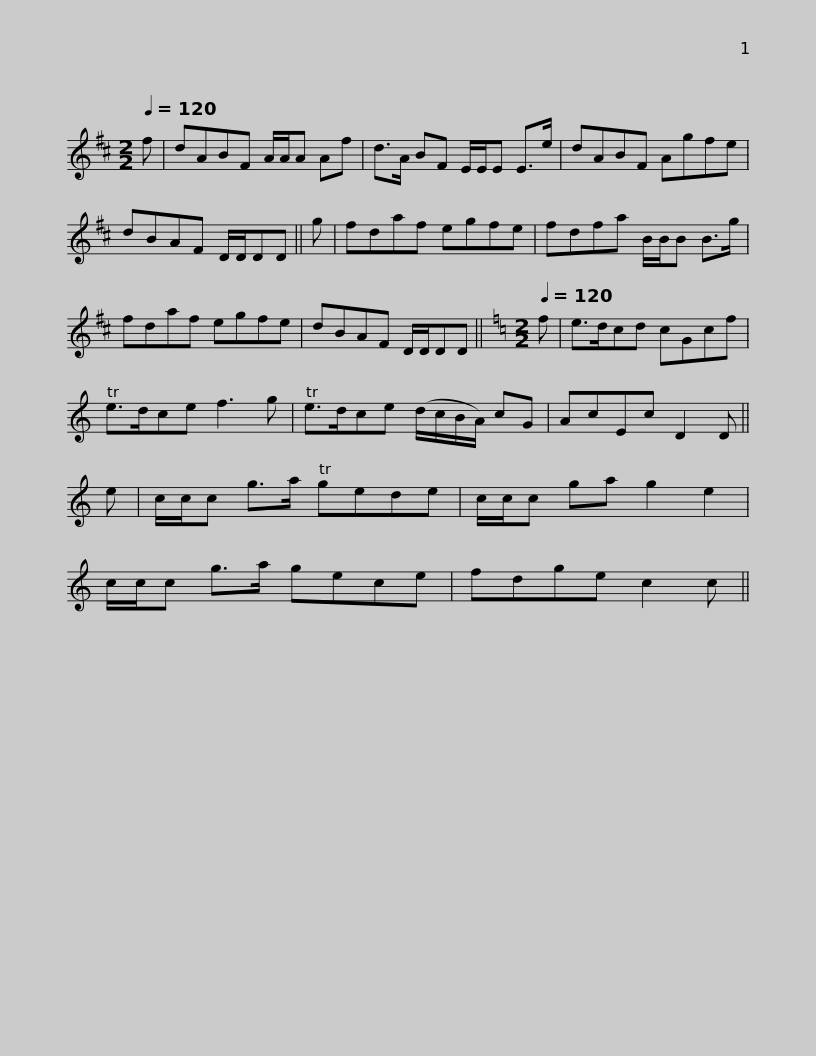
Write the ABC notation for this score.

X:1
L:1/8
Q:1/4=120
M:2/2
I:linebreak $
K:D
V:1 treble
V:1
 f | dABF A/A/A Af | d>A BF E/E/E E>e | dABF Agfe | dBAF D/D/DD || %5
 g |$ fdaf egfe | fdfa B/B/B B>g | fdaf egfe | dBAF D/D/DD || %10
[K:C][M:2/2][Q:1/4=120] f | e>dcd cGcf |$ e>dce f3 g | e>dce (d/c/B/A/) cG | AcEc D2 D || %15
 e | c/c/c g>a gede | c/c/c ga g2 e2 |$ c/c/c g>a gece | fdge c2 c || %20
